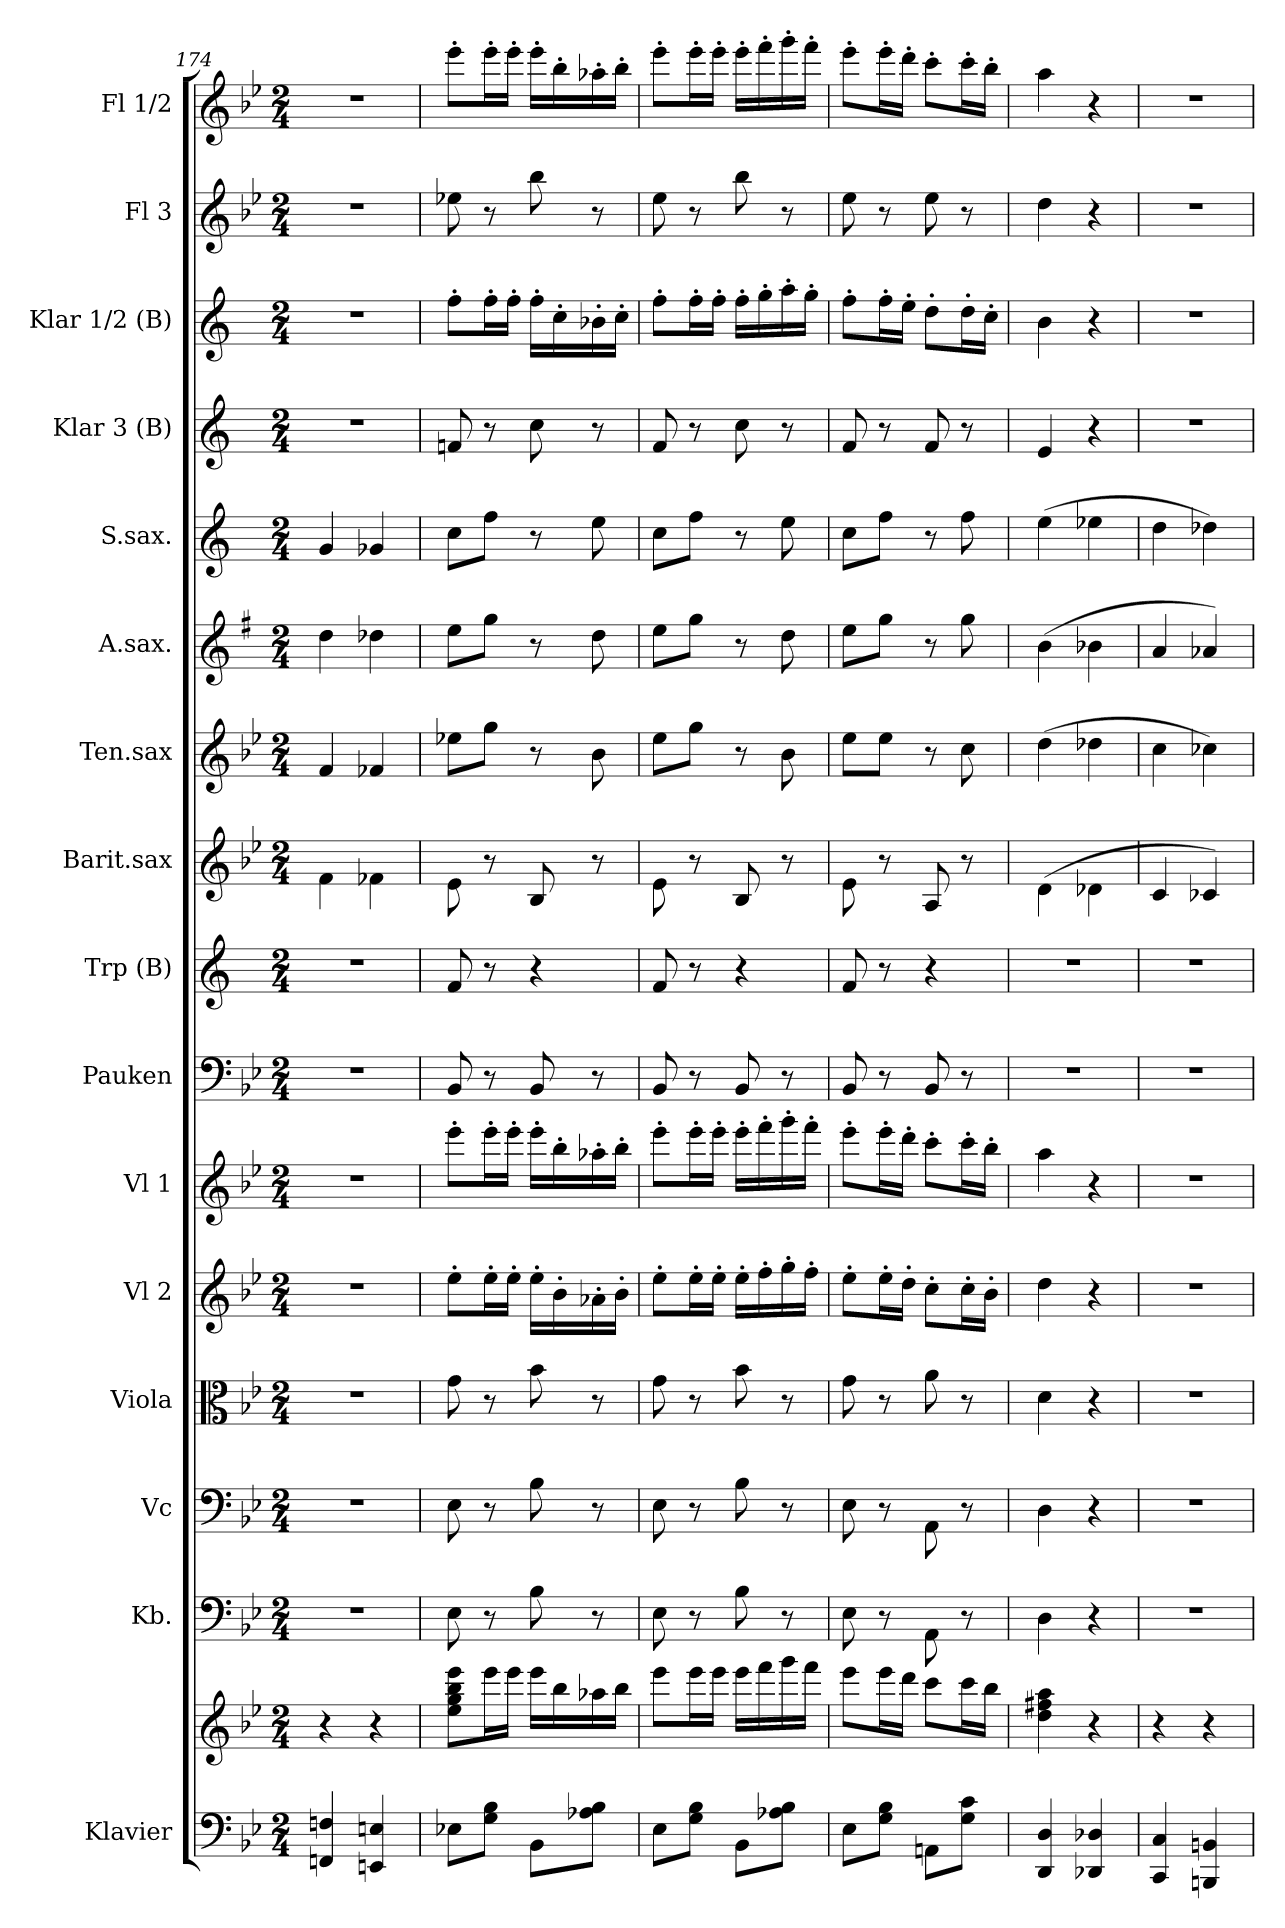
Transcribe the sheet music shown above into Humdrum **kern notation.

**kern	**kern	**kern	**kern	**kern	**kern	**kern	**kern	**kern	**kern	**kern	**kern	**kern	**kern	**kern	**kern	**kern
*part16	*part16	*part15	*part14	*part13	*part12	*part11	*part10	*part9	*part8	*part7	*part6	*part5	*part4	*part3	*part2	*part1
*staff17	*staff16	*staff15	*staff14	*staff13	*staff12	*staff11	*staff10	*staff9	*staff8	*staff7	*staff6	*staff5	*staff4	*staff3	*staff2	*staff1
*I"Klavier	*	*I"Kb.	*I"Vc	*I"Viola	*I"Vl 2	*I"Vl 1	*I"Pauken	*I"Trp (B)	*I"Barit.sax	*I"Ten.sax	*I"A.sax.	*I"S.sax.	*I"Klar 3 (B)	*I"Klar 1/2 (B)	*I"Fl 3	*I"Fl 1/2
*I'Klav.	*	*I'Kb.	*I'Vc	*I'Va.	*I'Vl 2	*I'Vl 1	*I'Pk.	*I'Trp	*I'Barit.sax	*I'Ten.sax	*I'A.sax.	*I'S.sax.	*I'Klar 3	*I'Klar 1/2	*I'Fl 3	*I'Fl 1/2
*clefF4	*clefG2	*clefF4	*clefF4	*clefC3	*clefG2	*clefG2	*clefF4	*clefG2	*clefG2	*clefG2	*clefG2	*clefG2	*clefG2	*clefG2	*clefG2	*clefG2
*	*	*ITrd7c12	*	*	*	*	*	*ITrd1c2	*ITrd12c21	*ITrd8c14	*ITrd5c9	*ITrd1c2	*ITrd1c2	*ITrd1c2	*	*
*k[b-e-]	*k[b-e-]	*k[b-e-]	*k[b-e-]	*k[b-e-]	*k[b-e-]	*k[b-e-]	*k[b-e-]	*k[b-e-]	*k[b-e-]	*k[b-e-]	*k[b-e-]	*k[b-e-]	*k[b-e-]	*k[b-e-]	*k[b-e-]	*k[b-e-]
*g:	*g:	*g:	*g:	*g:	*g:	*g:	*g:	*g:	*g:	*g:	*g:	*g:	*g:	*g:	*g:	*g:
*M2/4	*M2/4	*M2/4	*M2/4	*M2/4	*M2/4	*M2/4	*M2/4	*M2/4	*M2/4	*M2/4	*M2/4	*M2/4	*M2/4	*M2/4	*M2/4	*M2/4
=174	=174	=174	=174	=174	=174	=174	=174	=174	=174	=174	=174	=174	=174	=174	=174	=174
4FFn/ 4Fn/	4r	2r	2r	2r	2r	2r	2r	2r	4F\	4F/	4f\	4f/	2r	2r	2r	2r
4EEn/ 4En/	4r	.	.	.	.	.	.	.	4F-X\	4F-X/	4f-X\	4f-X/	.	.	.	.
=175	=175	=175	=175	=175	=175	=175	=175	=175	=175	=175	=175	=175	=175	=175	=175	=175
8E-X\L	8ee-\ 8gg\ 8bb-\ 8eee-\L	8EE-\	8E-\	8g\	8ee-'\L	8eee-'\L	8BB-/	8e-/	8E-\	8e-X\L	8g\L	8b-\L	8e-X/	8ee-'\L	8ee-X\	8eee-'\L
8G\ 8B-\J	16eee-\L	8r	8r	8r	16ee-'\L	16eee-'\L	8r	8r	8r	8g\J	8b-\J	8ee-\J	8r	16ee-'\L	8r	16eee-'\L
.	16eee-\JJ	.	.	.	16ee-'\JJ	16eee-'\JJ	.	.	.	.	.	.	.	16ee-'\JJ	.	16eee-'\JJ
8BB-\L	16eee-\LL	8BB-\	8B-\	8b-\	16ee-'\LL	16eee-'\LL	8BB-/	4r	8BB-/	8r	8r	8r	8b-\	16ee-'\LL	8bb-\	16eee-'\LL
.	16bb-\	.	.	.	16b-'\	16bb-'\	.	.	.	.	.	.	.	16b-'\	.	16bb-'\
8A-X\ 8B-\J	16aa-X\	8r	8r	8r	16a-X'\	16aa-X'\	8r	.	8r	8B-\	8f\	8dd\	8r	16a-X'\	8r	16aa-X'\
.	16bb-\JJ	.	.	.	16b-'\JJ	16bb-'\JJ	.	.	.	.	.	.	.	16b-'\JJ	.	16bb-'\JJ
=176	=176	=176	=176	=176	=176	=176	=176	=176	=176	=176	=176	=176	=176	=176	=176	=176
8E-\L	8eee-\L	8EE-\	8E-\	8g\	8ee-'\L	8eee-'\L	8BB-/	8e-/	8E-\	8e-\L	8g\L	8b-\L	8e-/	8ee-'\L	8ee-\	8eee-'\L
8G\ 8B-\J	16eee-\L	8r	8r	8r	16ee-'\L	16eee-'\L	8r	8r	8r	8g\J	8b-\J	8ee-\J	8r	16ee-'\L	8r	16eee-'\L
.	16eee-\JJ	.	.	.	16ee-'\JJ	16eee-'\JJ	.	.	.	.	.	.	.	16ee-'\JJ	.	16eee-'\JJ
8BB-\L	16eee-\LL	8BB-\	8B-\	8b-\	16ee-'\LL	16eee-'\LL	8BB-/	4r	8BB-/	8r	8r	8r	8b-\	16ee-'\LL	8bb-\	16eee-'\LL
.	16fff\	.	.	.	16ff'\	16fff'\	.	.	.	.	.	.	.	16ff'\	.	16fff'\
8A-X\ 8B-\J	16ggg\	8r	8r	8r	16gg'\	16ggg'\	8r	.	8r	8B-\	8f\	8dd\	8r	16gg'\	8r	16ggg'\
.	16fff\JJ	.	.	.	16ff'\JJ	16fff'\JJ	.	.	.	.	.	.	.	16ff'\JJ	.	16fff'\JJ
=177	=177	=177	=177	=177	=177	=177	=177	=177	=177	=177	=177	=177	=177	=177	=177	=177
8E-\L	8eee-\L	8EE-\	8E-\	8g\	8ee-'\L	8eee-'\L	8BB-/	8e-/	8E-\	8e-\L	8g\L	8b-\L	8e-/	8ee-'\L	8ee-\	8eee-'\L
8G\ 8B-\J	16eee-\L	8r	8r	8r	16ee-'\L	16eee-'\L	8r	8r	8r	8e-\J	8b-\J	8ee-\J	8r	16ee-'\L	8r	16eee-'\L
.	16ddd\JJ	.	.	.	16dd'\JJ	16ddd'\JJ	.	.	.	.	.	.	.	16dd'\JJ	.	16ddd'\JJ
8AAn\L	8ccc\L	8AAA\	8AA\	8a\	8cc'\L	8ccc'\L	8BB-/	4r	8AA/	8r	8r	8r	8e-/	8cc'\L	8ee-\	8ccc'\L
8G\ 8c\J	16ccc\L	8r	8r	8r	16cc'\L	16ccc'\L	8r	.	8r	8c\	8b-\	8ee-\	8r	16cc'\L	8r	16ccc'\L
.	16bb-\JJ	.	.	.	16b-'\JJ	16bb-'\JJ	.	.	.	.	.	.	.	16b-'\JJ	.	16bb-'\JJ
=178	=178	=178	=178	=178	=178	=178	=178	=178	=178	=178	=178	=178	=178	=178	=178	=178
4DD/ 4D/	4dd\ 4ff#X\ 4aa\	4DD\	4D\	4d\	4dd\	4aa\	2r	2r	(4D\	(4d\	(4d\	(4dd\	4d/	4a\	4dd\	4aa\
4DD-X/ 4D-X/	4r	4r	4r	4r	4r	4r	.	.	4D-X\	4d-X\	4d-X\	4dd-X\	4r	4r	4r	4r
=179	=179	=179	=179	=179	=179	=179	=179	=179	=179	=179	=179	=179	=179	=179	=179	=179
4CC/ 4C/	4r	2r	2r	2r	2r	2r	2r	2r	4C/	4c\	4c/	4cc\	2r	2r	2r	2r
4BBBn/ 4BBn/	4r	.	.	.	.	.	.	.	4C-X/)	4c-X\)	4c-X/)	4cc-X\)	.	.	.	.
=	=	=	=	=	=	=	=	=	=	=	=	=	=	=	=	=
*-	*-	*-	*-	*-	*-	*-	*-	*-	*-	*-	*-	*-	*-	*-	*-	*-
